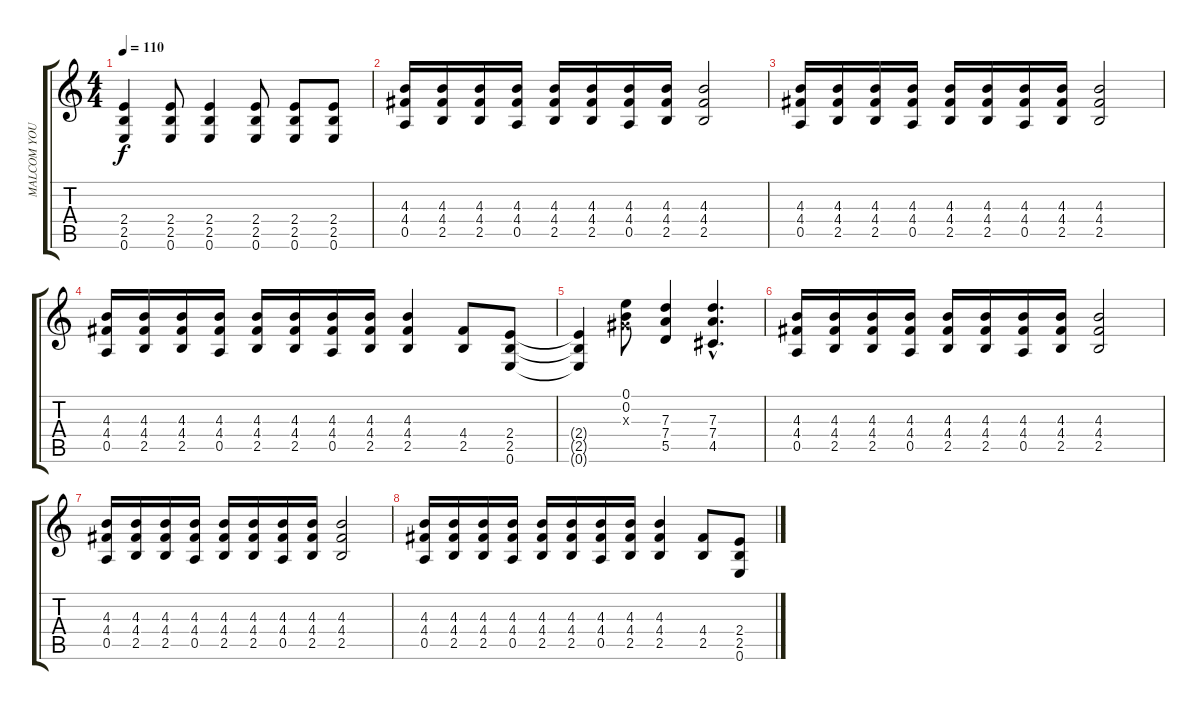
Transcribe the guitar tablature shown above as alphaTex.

\track ("MALCOM YOUNG" "MALCOM YOU") {instrument overdrivenguitar}
\staff {score tabs}
\tuning (E4 B3 G3 D3 A2 E2) {hide}
\ts (4 4)
\tempo 110
\clef g2
\ks c
(2.4 2.5 0.6).4{dy f} (2.4 2.5 0.6).8 (2.4 2.5 0.6).4 (2.4 2.5 0.6).8 (2.4 2.5 0.6).8 (2.4 2.5 0.6).8 |
(4.3 4.4 0.5).16 (4.3 4.4 2.5).16 (4.3 4.4 2.5).16 (4.3 4.4 0.5).16 (4.3 4.4 2.5).16 (4.3 4.4 2.5).16 (4.3 4.4 0.5).16 (4.3 4.4 2.5).16 (4.3 4.4 2.5).2 |
(4.3 4.4 0.5).16 (4.3 4.4 2.5).16 (4.3 4.4 2.5).16 (4.3 4.4 0.5).16 (4.3 4.4 2.5).16 (4.3 4.4 2.5).16 (4.3 4.4 0.5).16 (4.3 4.4 2.5).16 (4.3 4.4 2.5).2 |
(4.3 4.4 0.5).16 (4.3 4.4 2.5).16 (4.3 4.4 2.5).16 (4.3 4.4 0.5).16 (4.3 4.4 2.5).16 (4.3 4.4 2.5).16 (4.3 4.4 0.5).16 (4.3 4.4 2.5).16 (4.3 4.4 2.5).4 (4.4 2.5).8 (2.4 2.5 0.6).8 |
(2.4{t} 2.5{t} 0.6{t}).4 (0.1 0.2 1.3{x}).8 (7.3 7.4 5.5).4 (7.3{hac} 7.4{hac} 4.5{hac}).4{d} |
(4.3 4.4 0.5).16 (4.3 4.4 2.5).16 (4.3 4.4 2.5).16 (4.3 4.4 0.5).16 (4.3 4.4 2.5).16 (4.3 4.4 2.5).16 (4.3 4.4 0.5).16 (4.3 4.4 2.5).16 (4.3 4.4 2.5).2 |
(4.3 4.4 0.5).16 (4.3 4.4 2.5).16 (4.3 4.4 2.5).16 (4.3 4.4 0.5).16 (4.3 4.4 2.5).16 (4.3 4.4 2.5).16 (4.3 4.4 0.5).16 (4.3 4.4 2.5).16 (4.3 4.4 2.5).2 |
(4.3 4.4 0.5).16 (4.3 4.4 2.5).16 (4.3 4.4 2.5).16 (4.3 4.4 0.5).16 (4.3 4.4 2.5).16 (4.3 4.4 2.5).16 (4.3 4.4 0.5).16 (4.3 4.4 2.5).16 (4.3 4.4 2.5).4 (4.4 2.5).8 (2.4 2.5 0.6).8
